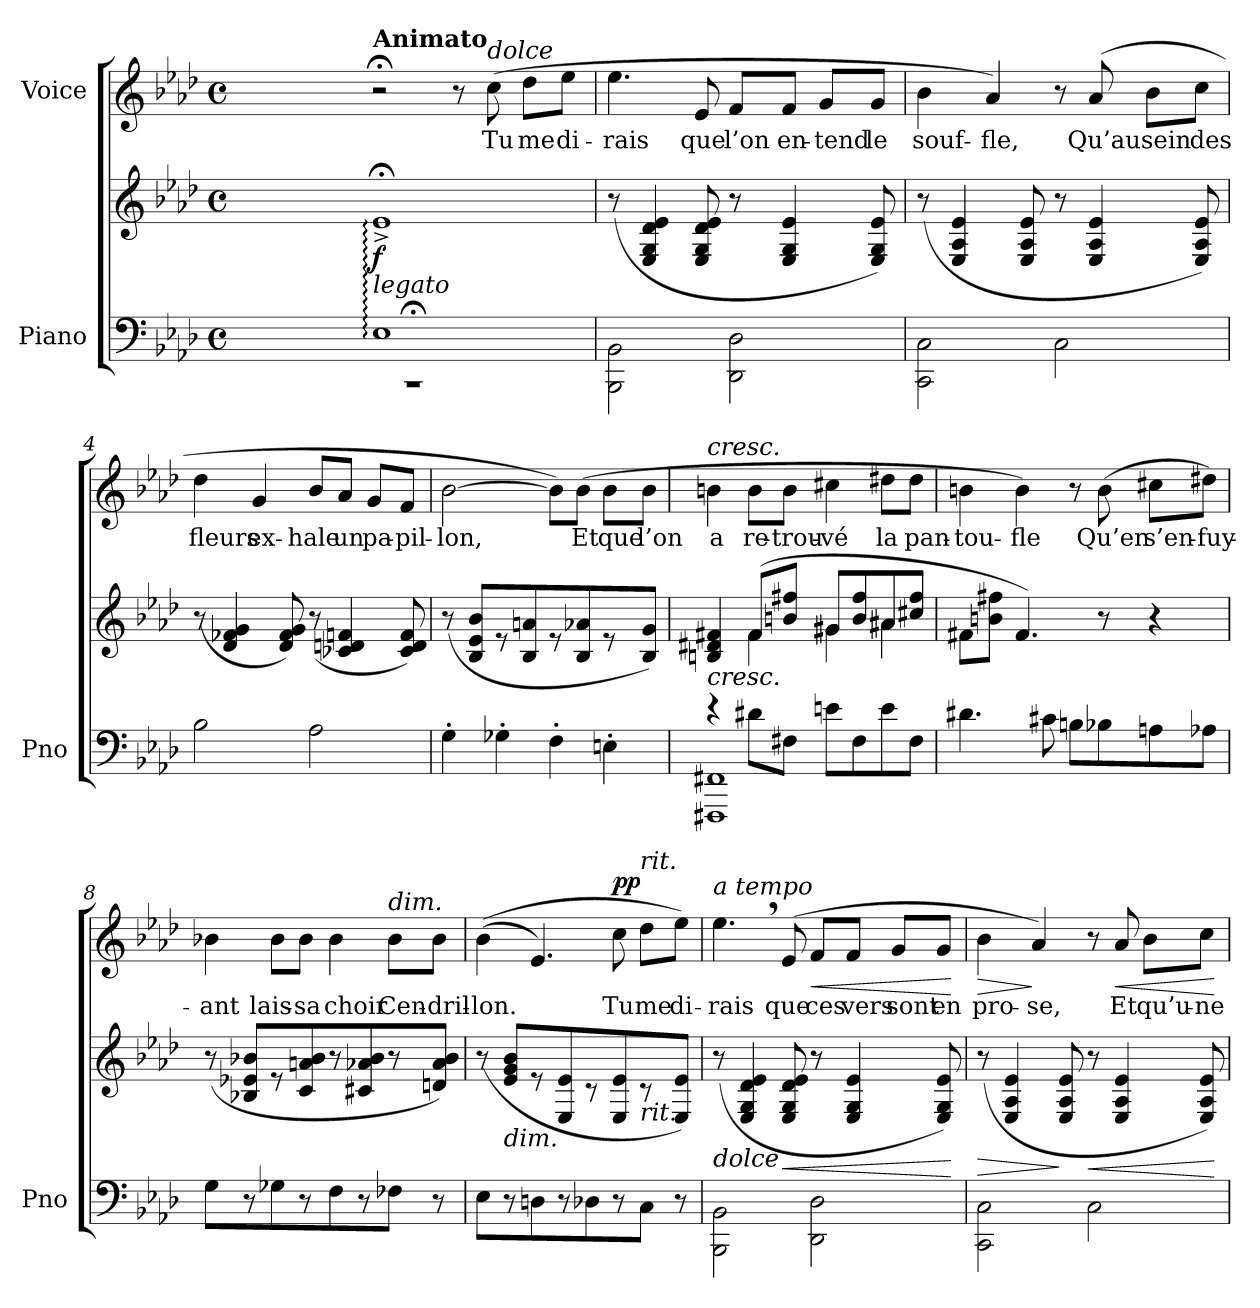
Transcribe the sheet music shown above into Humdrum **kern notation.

**kern	**kern	**dynam	**kern	**text	**dynam
*part2	*part2	*part2	*part1	*part1	*part1
*staff3	*staff2	*staff2/3	*staff1	*staff1	*staff1
*I"Piano	*	*	*I"Voice	*	*
*I'Pno	*	*	*	*	*
*clefF4	*clefG2	*	*clefG2	*	*
*k[b-e-a-d-]	*k[b-e-a-d-]	*	*k[b-e-a-d-]	*	*
*M4/4	*M4/4	*	*M4/4	*	*
*met(c)	*met(c)	*	*met(c)	*	*
=1	=1	=1	=1	=1	=1
*^	*	*	*	*	*
!	!	!	!	!LO:TX:a:B:t=Animato	!	!
!	!	!LO:TX:b:i:t=legato	!	!	!	!
!	!	!	!LO:DY:b	!	!	!
1r;CC	1E-::	1e-::;<^>	f	2r;<	.	.
.	.	.	.	8r	.	.
!	!	!	!	!LO:TX:a:i:t=dolce	!	!
!	!	!	!	!	!LO:LY:b	!
.	.	.	.	(8cc\	Tu	.
!	!	!	!	!	!LO:LY:b	!
.	.	.	.	8dd-\L	me	.
!	!	!	!	!	!LO:LY:b	!
.	.	.	.	8ee-\J	di-	.
*v	*v	*	*	*	*	*
=2	=2	=2	=2	=2	=2
!	!	!	!	!LO:LY:b	!
2BBB-\ 2BB-\	(>8r	.	4.ee-\	-rais	.
.	4E-/ 4G/ 4d-/ 4e-/	.	.	.	.
!	!	!	!	!LO:LY:b	!
.	8E-/ 8G/ 8d-/ 8e-/	.	8e-/	que	.
!	!	!	!	!LO:LY:b	!
2DD-\ 2D-\	8r	.	8f/L	l’on	.
!	!	!	!	!LO:LY:b	!
.	4E-/ 4G/ 4e-/	.	8f/J	en-	.
!	!	!	!	!LO:LY:b	!
.	.	.	8g/L	-tend	.
!	!	!	!	!LO:LY:b	!
.	8E-/ 8G/ 8e-/)	.	8g/J	le	.
!!LO:LB:g=z
=3	=3	=3	=3	=3	=3
!	!	!	!	!LO:LY:b	!
2CC\ 2C\	(>8r	.	4b-\	souf-	.
.	4E-/ 4A-/ 4e-/	.	.	.	.
!	!	!	!	!LO:LY:b	!
.	.	.	4a-/)	-fle,	.
.	8E-/ 8A-/ 8e-/	.	.	.	.
2C\	8r	.	8r	.	.
!	!	!	!	!LO:LY:b	!
.	4E-/ 4A-/ 4e-/	.	(8a-/	Qu’au	.
!	!	!	!	!LO:LY:b	!
.	.	.	8b-\L	sein	.
!	!	!	!	!LO:LY:b	!
.	8E-/ 8A-/ 8e-/)	.	8cc\J	des	.
=4	=4	=4	=4	=4	=4
!	!	!	!	!LO:LY:b	!
2B-\	(>8r	.	4dd-\	fleurs	.
.	4d-/ 4f-X/ 4g/	.	.	.	.
!	!	!	!	!LO:LY:b	!
.	.	.	4g/	ex-	.
.	8d-/ 8f-/ 8g/)	.	.	.	.
!	!	!	!	!LO:LY:b	!
2A-\	(>8r	.	8b-/L	-hale	.
!	!	!	!	!LO:LY:b	!
.	4c-X/ 4dn/ 4fn/	.	8a-/J	un	.
!	!	!	!	!LO:LY:b	!
.	.	.	8g/L	pa-	.
!	!	!	!	!LO:LY:b	!
.	8c-/ 8d/ 8f/)	.	8f/J	-pil-	.
=5	=5	=5	=5	=5	=5
!	!	!	!	!LO:LY:b	!
4G'>\	(>8r	.	[2b-\	-lon,	.
.	8B-/ 8e-/ 8b-/L	.	.	.	.
4G-X'>\	8r	.	.	.	.
.	8B-/ 8an/	.	.	.	.
4F'>\	8r	.	8b-\L])	.	.
!	!	!	!	!LO:LY:b	!
.	8B-/ 8a-X/	.	(8b-\J	Et	.
!	!	!	!	!LO:LY:b	!
4En'\	8r	.	8b-\L	que	.
!	!	!	!	!LO:LY:b	!
.	8B-/ 8g/J)	.	8b-\J	l’on	.
!!LO:LB:g=z
=6	=6	=6	=6	=6	=6
*^	*^	*	*	*	*
!	!	!	!	!	!LO:TX:a:i:t=cresc.	!	!
!	!	!LO:TX:b:i:t=cresc.	!	!	!	!	!
!	!	!	!	!	!	!LO:LY:b	!
4r	1FFF#X 1FF#X	4Bn/ 4d#X/ 4f#X/	4ryy	.	4bn\	a	.
!	!	!	!	!	!	!LO:LY:b	!
8d#X\L	.	(>8f#/L	4f#\	.	8b\L	re-	.
!	!	!	!	!	!	!LO:LY:b	!
8F#X\J	.	8bn/ 8ff#X/J	.	.	8b\J	-trou-	.
!	!	!	!	!	!	!LO:LY:b	!
8en\L	.	8g#X/L	4g#\	.	4cc#X\	-vé	.
8F#\	.	8b/ 8ff#/	.	.	.	.	.
!	!	!	!	!	!	!LO:LY:b	!
8e\	.	8a#X/	4a#\	.	8dd#X\L	la	.
!	!	!	!	!	!	!LO:LY:b	!
8F#\J	.	8cc#X/ 8ff#/J	.	.	8dd#\J	pan-	.
*v	*v	*	*	*	*	*	*
*	*v	*v	*	*	*	*
=7	=7	=7	=7	=7	=7
!	!	!	!	!LO:LY:b	!
4.d#X\	8f#X\L	.	4bn\	-tou-	.
.	8bn\ 8ff#X\J	.	.	.	.
!	!	!	!	!LO:LY:b	!
.	4.f#/)	.	4b\)	-fle	.
8c#X\	.	.	.	.	.
8Bn\L	.	.	8r	.	.
!	!	!	!	!LO:LY:b	!
8B-X\	8r	.	(8b\	Qu’en	.
!	!	!	!	!LO:LY:b	!
8An\	4r	.	8cc#X\L	s’en-	.
!	!	!	!	!LO:LY:b	!
8A-X\J	.	.	8dd#X\J)	-fuy-	.
!!LO:LB:g=z
=8	=8	=8	=8	=8	=8
!	!	!	!	!LO:LY:b	!
8G\L	(>8r	.	4b-X\	-ant	.
8r	8B-X/ 8e-X/ 8b-X/L	.	.	.	.
!	!	!	!	!LO:LY:b	!
8G-X\	8r	.	8b-\L	lais-	.
!	!	!	!	!LO:LY:b	!
8r	8c/ 8an/ 8b-/	.	8b-\J	-sa	.
!	!	!	!	!LO:LY:b	!
8F\	8r	.	4b-\	choir	.
8r	8c#X/ 8a-X/ 8b-/	.	.	.	.
!	!	!	!LO:TX:a:i:t=dim.	!	!
!	!	!	!	!LO:LY:b	!
8F-X\J	8r	.	8b-\L	Cen-	.
!	!	!	!	!LO:LY:b	!
8r	8dn/ 8a-/ 8b-/J)	.	8b-\J	-dril-	.
=9	=9	=9	=9	=9	=9
!	!	!	!	!LO:LY:b	!
8E-\L	(>8r	.	((4b-\	-lon.	.
!	!LO:TX:b:i:t=dim.	!	!	!	!
8r	8e-/ 8g/ 8b-/L	.	.	.	.
8Dn\	8r	.	4.e-/)	.	.
8r	8E-/ 8e-/	.	.	.	.
8D-X\	8r	.	.	.	.
!	!	!	!	!LO:LY:b	!LO:DY:a
8r	8E-/ 8e-/	.	8cc\	Tu	pp
!	!	!	!LO:TX:a:i:t=rit.	!	!
!	!LO:TX:b:i:t=rit.	!	!	!	!
!	!	!	!	!LO:LY:b	!
8C\J	8r	.	8dd-\L	me	.
!	!	!	!	!LO:LY:b	!
8r	8E-/ 8e-/J)	.	8ee-\J)	di-	.
!!LO:PB:g=z
=10	=10	=10	=10	=10	=10
!	!	!	!LO:TX:a:i:t=a tempo	!	!
!	!LO:TX:b:i:t=dolce	!	!	!	!
!	!	!	!	!LO:LY:b	!
2BBB-\ 2BB-\	(>8r	.	4.ee-,\	-rais	.
.	4E-/ 4G/ 4d-/ 4e-/	.	.	.	.
!	!	!LO:HP:b	!	!LO:LY:b	!
.	8E-/ 8G/ 8d-/ 8e-/	<	(8e-/	que	.
!	!	!	!	!LO:LY:b	!LO:HP:b
2DD-\ 2D-\	8r	.	8f/L	ces	<
!	!	!	!	!LO:LY:b	!
.	4E-/ 4G/ 4e-/	.	8f/J	vers	.
!	!	!	!	!LO:LY:b	!
.	.	.	8g/L	sont	.
!	!	!	!	!LO:LY:b	!
.	8E-/ 8G/ 8e-/)	.	8g/J	en	.
.	.	[	.	.	[
=11	=11	=11	=11	=11	=11
!	!	!LO:HP:b	!	!LO:LY:b	!LO:HP:b
2CC\ 2C\	(>8r	>	4b-\	pro-	>
.	4E-/ 4A-/ 4e-/	.	.	.	.
!	!	!	!	!LO:LY:b	!
.	.	.	4a-/)	-se,	]
.	8E-/ 8A-/ 8e-/	]	.	.	.
!	!	!LO:HP:b	!	!	!
2C\	8r	<	8r	.	.
!	!	!	!	!LO:LY:b	!LO:HP:b
.	4E-/ 4A-/ 4e-/	.	8a-/	Et	<
!	!	!	!	!LO:LY:b	!
.	.	.	8b-\L	qu’u-	.
!	!	!	!	!LO:LY:b	!
.	8E-/ 8A-/ 8e-/)	.	8cc\J	-ne	.
.	.	[	.	.	[
=	=	=	=	=	=
*-	*-	*-	*-	*-	*-
